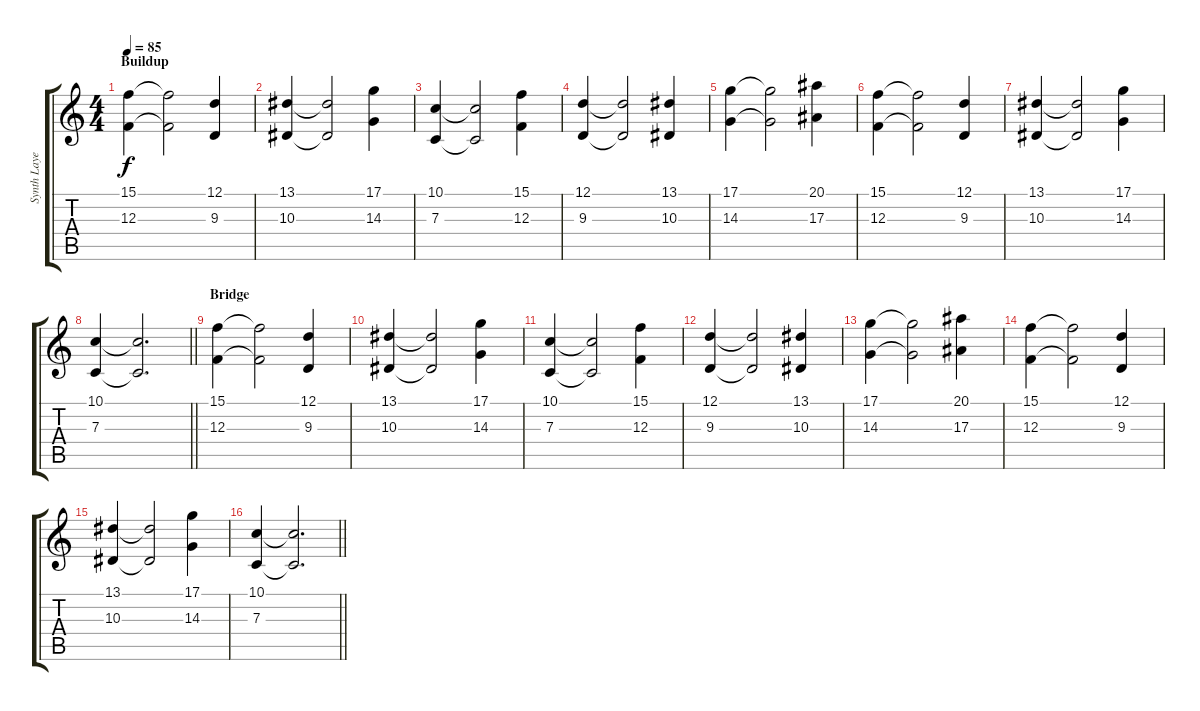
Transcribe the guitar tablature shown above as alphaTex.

\track ("Synth Layer" "Synth Laye") {instrument pad2warm}
\staff {score tabs}
\tuning (D4 A3 F3 C3 G2 C2) {hide}
\ts (4 4)
\section ("" "Buildup")
\tempo 85
\clef g2
\ks c
(15.1 12.3).4{dy f volume 6} (15.1{t} 12.3{t}).2 (12.1 9.3).4 |
(13.1 10.3).4 (13.1{t} 10.3{t}).2 (17.1 14.3).4 |
(10.1 7.3).4 (10.1{t} 7.3{t}).2 (15.1 12.3).4 |
(12.1 9.3).4 (12.1{t} 9.3{t}).2 (13.1 10.3).4 |
(17.1 14.3).4 (17.1{t} 14.3{t}).2 (20.1 17.3).4 |
(15.1 12.3).4 (15.1{t} 12.3{t}).2 (12.1 9.3).4 |
(13.1 10.3).4 (13.1{t} 10.3{t}).2 (17.1 14.3).4 |
\barLineRight lightlight
(10.1 7.3).4 (10.1{t} 7.3{t}).2{d} |
\section ("" "Bridge")
(15.1 12.3).4{volume 11} (15.1{t} 12.3{t}).2 (12.1 9.3).4 |
(13.1 10.3).4 (13.1{t} 10.3{t}).2 (17.1 14.3).4 |
(10.1 7.3).4 (10.1{t} 7.3{t}).2 (15.1 12.3).4 |
(12.1 9.3).4 (12.1{t} 9.3{t}).2 (13.1 10.3).4 |
(17.1 14.3).4 (17.1{t} 14.3{t}).2 (20.1 17.3).4 |
(15.1 12.3).4 (15.1{t} 12.3{t}).2 (12.1 9.3).4 |
(13.1 10.3).4 (13.1{t} 10.3{t}).2 (17.1 14.3).4 |
\barLineRight lightlight
(10.1 7.3).4 (10.1{t} 7.3{t}).2{d}
